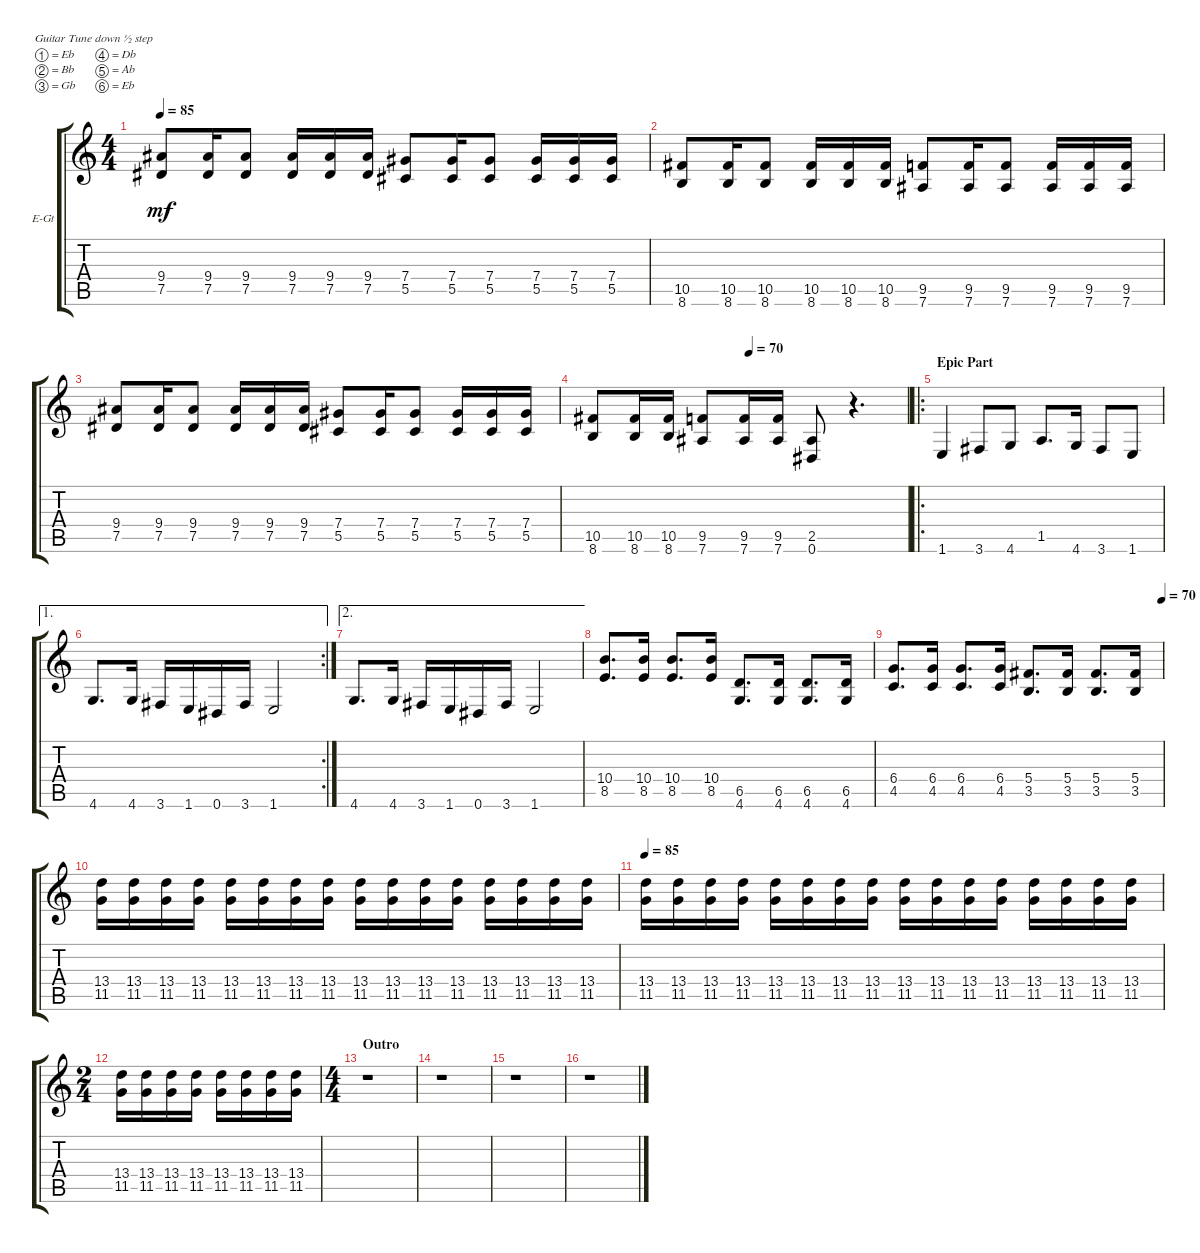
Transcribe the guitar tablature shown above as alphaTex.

\defaultSystemsLayout 4
\bracketExtendMode groupsimilarinstruments
\firstSystemTrackNameOrientation horizontal
\otherSystemsTrackNameOrientation horizontal
\track ("Electric Rhythm Guitar" "E-Gt") {instrument distortionguitar}
\staff {score tabs}
\tuning (Eb4 Bb3 Gb3 Db3 Ab2 Eb2)
\ts (4 4)
\tempo 85
\clef g2
\ks c
(7.5 9.4).8{dy mf} (9.4 7.5).16 (9.4 7.5).8 (9.4 7.5).16 (7.5 9.4).16 (9.4 7.5).16 (5.5 7.4).8 (5.5 7.4).16 (5.5 7.4).8 (5.5 7.4).16 (5.5 7.4).16 (5.5 7.4).16 |
(10.5 8.6).8 (10.5 8.6).16 (10.5 8.6).8 (10.5 8.6).16 (10.5 8.6).16 (10.5 8.6).16 (9.5 7.6).8 (9.5 7.6).16 (9.5 7.6).8 (9.5 7.6).16 (9.5 7.6).16 (9.5 7.6).16 |
(7.5 9.4).8 (9.4 7.5).16 (9.4 7.5).8 (9.4 7.5).16 (7.5 9.4).16 (9.4 7.5).16 (5.5 7.4).8 (5.5 7.4).16 (5.5 7.4).8 (5.5 7.4).16 (5.5 7.4).16 (5.5 7.4).16 |
\tempo (70 0.5)
(8.6 10.5).8 (8.6 10.5).16 (8.6 10.5).16 (7.6 9.5).8 (7.6 9.5).16 (7.6 9.5).16 (0.6 2.5).8 r.4{d} |
\ro
\section ("" "Epic Part")
1.6.4 3.6.8 4.6.8 1.5.8{d} 4.6.16 3.6.8 1.6.8 |
\ae 1
\rc 2
4.6.8{d} 4.6.16 3.6.16 1.6.16 0.6.16 3.6.16 1.6.2 |
\ae 2
4.6.8{d} 4.6.16 3.6.16 1.6.16 0.6.16 3.6.16 1.6.2 |
(8.5 10.4).8{d} (8.5 10.4).16 (8.5 10.4).8{d} (8.5 10.4).16 (4.6 6.5).8{d} (4.6 6.5).16 (4.6 6.5).8{d} (4.6 6.5).16 |
\tempo (70 1)
(4.5 6.4).8{d} (4.5 6.4).16 (4.5 6.4).8{d} (4.5 6.4).16 (3.5 5.4).8{d} (3.5 5.4).16 (3.5 5.4).8{d} (3.5 5.4).16 |
\scale
0.39907 (11.5 13.4).16 (11.5 13.4).16 (11.5 13.4).16 (11.5 13.4).16 (11.5 13.4).16 (11.5 13.4).16 (11.5 13.4).16 (11.5 13.4).16 (11.5 13.4).16 (11.5 13.4).16 (11.5 13.4).16 (11.5 13.4).16 (11.5 13.4).16 (11.5 13.4).16 (11.5 13.4).16 (11.5 13.4).16 |
\tempo 85
\scale
0.355659 (11.5 13.4).16 (11.5 13.4).16 (11.5 13.4).16 (11.5 13.4).16 (11.5 13.4).16 (11.5 13.4).16 (11.5 13.4).16 (11.5 13.4).16 (11.5 13.4).16 (11.5 13.4).16 (11.5 13.4).16 (11.5 13.4).16 (11.5 13.4).16 (11.5 13.4).16 (11.5 13.4).16 (11.5 13.4).16 |
\ts (2 4)
\scale
0.245199 (11.5 13.4).16 (11.5 13.4).16 (11.5 13.4).16 (11.5 13.4).16 (11.5 13.4).16 (11.5 13.4).16 (11.5 13.4).16 (11.5 13.4).16 |
\ts (4 4)
\section ("" "Outro")
r.1 |
r.1 |
r.1 |
r.1
